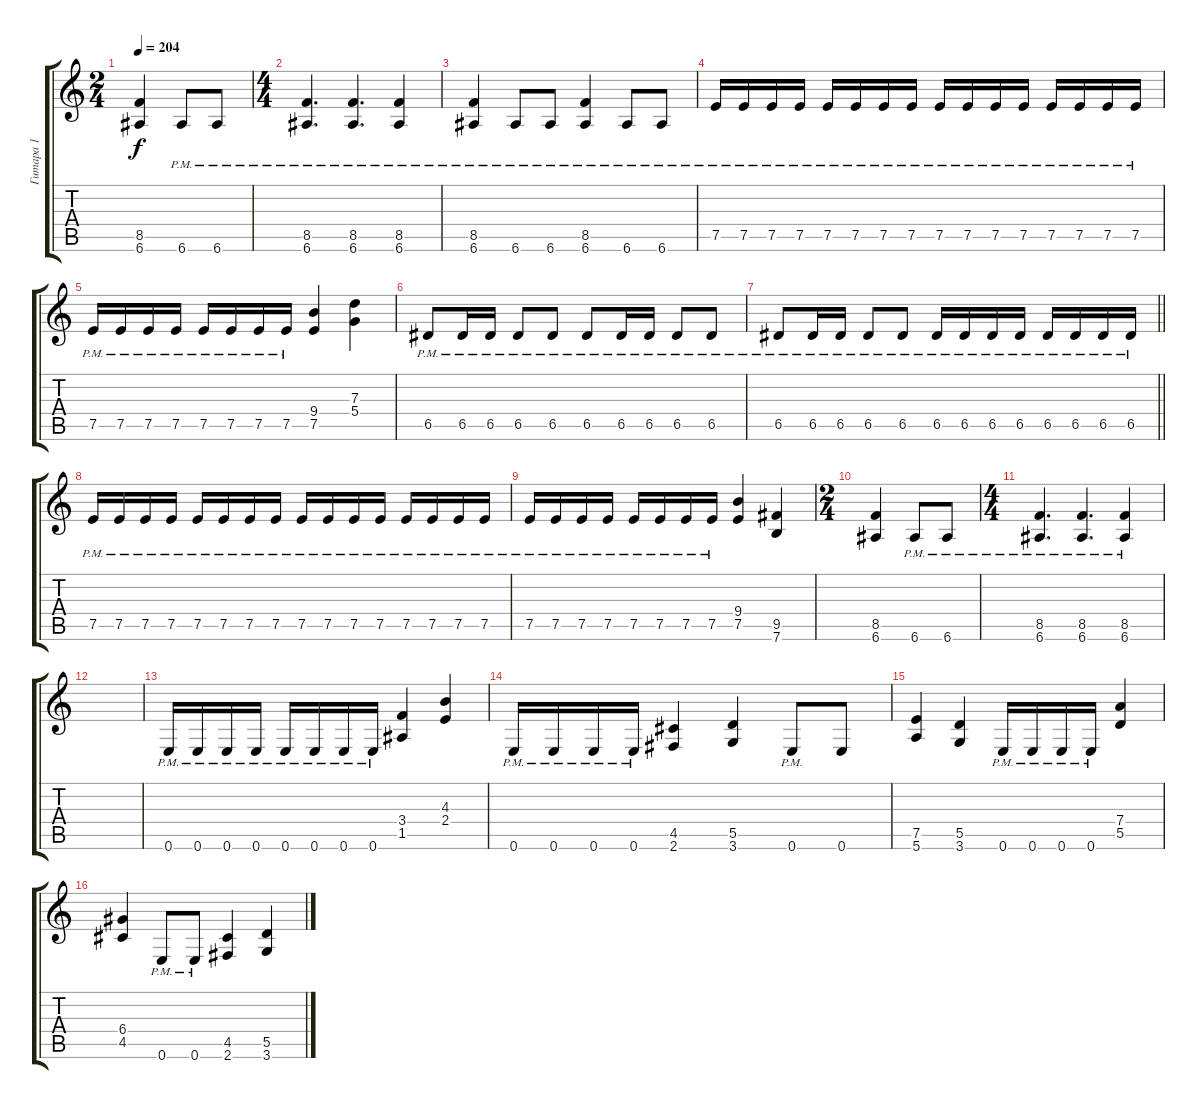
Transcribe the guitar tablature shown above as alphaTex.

\track ("Гитара 1" "Гитара 1") {instrument distortionguitar}
\staff {score tabs}
\tuning (E4 B3 G3 D3 A2 E2) {hide}
\ts (2 4)
\tempo 204
\clef g2
\ks c
(8.5 6.6).4{dy f} 6.6{pm}.8 6.6{pm}.8 |
\ts (4 4)
(8.5{pm} 6.6{pm}).4{d} (8.5{pm} 6.6{pm}).4{d} (8.5{pm} 6.6{pm}).4 |
(8.5{pm} 6.6{pm}).4 6.6{pm}.8 6.6{pm}.8 (8.5{pm} 6.6{pm}).4 6.6{pm}.8 6.6{pm}.8 |
7.5{pm}.16 7.5{pm}.16 7.5{pm}.16 7.5{pm}.16 7.5{pm}.16 7.5{pm}.16 7.5{pm}.16 7.5{pm}.16 7.5{pm}.16 7.5{pm}.16 7.5{pm}.16 7.5{pm}.16 7.5{pm}.16 7.5{pm}.16 7.5{pm}.16 7.5{pm}.16 |
7.5{pm}.16 7.5{pm}.16 7.5{pm}.16 7.5{pm}.16 7.5{pm}.16 7.5{pm}.16 7.5{pm}.16 7.5{pm}.16 (9.4 7.5).4 (7.3 5.4).4 |
6.5{pm}.8 6.5{pm}.16 6.5{pm}.16 6.5{pm}.8 6.5{pm}.8 6.5{pm}.8 6.5{pm}.16 6.5{pm}.16 6.5{pm}.8 6.5{pm}.8 |
\barLineRight lightlight
6.5{pm}.8 6.5{pm}.16 6.5{pm}.16 6.5{pm}.8 6.5{pm}.8 6.5{pm}.16 6.5{pm}.16 6.5{pm}.16 6.5{pm}.16 6.5{pm}.16 6.5{pm}.16 6.5{pm}.16 6.5{pm}.16 |
7.5{pm}.16 7.5{pm}.16 7.5{pm}.16 7.5{pm}.16 7.5{pm}.16 7.5{pm}.16 7.5{pm}.16 7.5{pm}.16 7.5{pm}.16 7.5{pm}.16 7.5{pm}.16 7.5{pm}.16 7.5{pm}.16 7.5{pm}.16 7.5{pm}.16 7.5{pm}.16 |
7.5{pm}.16 7.5{pm}.16 7.5{pm}.16 7.5{pm}.16 7.5{pm}.16 7.5{pm}.16 7.5{pm}.16 7.5{pm}.16 (9.4 7.5).4 (9.5 7.6).4 |
\ts (2 4)
(8.5 6.6).4 6.6{pm}.8 6.6{pm}.8 |
\ts (4 4)
(8.5{pm} 6.6{pm}).4{d} (8.5{pm} 6.6{pm}).4{d} (8.5{pm} 6.6{pm}).4 |
|
0.6{pm}.16 0.6{pm}.16 0.6{pm}.16 0.6{pm}.16 0.6{pm}.16 0.6{pm}.16 0.6{pm}.16 0.6{pm}.16 (3.4 1.5).4 (4.3 2.4).4 |
0.6{pm}.16 0.6{pm}.16 0.6{pm}.16 0.6{pm}.16 (4.5 2.6).4 (5.5 3.6).4 0.6{pm}.8 0.6.8 |
(7.5 5.6).4 (5.5 3.6).4 0.6{pm}.16 0.6{pm}.16 0.6{pm}.16 0.6{pm}.16 (7.4 5.5).4 |
(6.4 4.5).4 0.6{pm}.8 0.6{pm}.8 (4.5 2.6).4 (5.5 3.6).4
